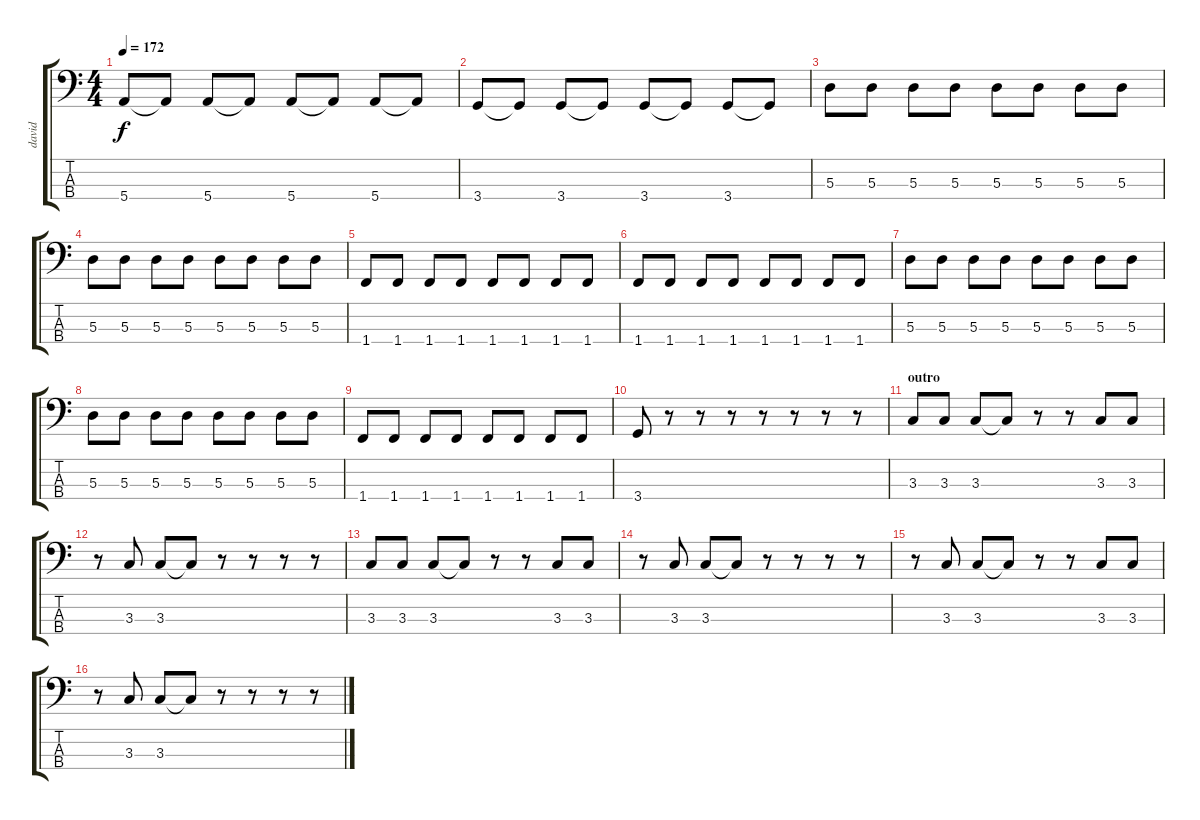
\track ("david" "david") {instrument electricbassfinger}
\staff {score tabs}
\tuning (G2 D2 A1 E1) {hide}
\ts (4 4)
\tempo 172
\clef f4
\ks c
5.4.8{dy f} 5.4{t}.8 5.4.8 5.4{t}.8 5.4.8 5.4{t}.8 5.4.8 5.4{t}.8 |
3.4.8 3.4{t}.8 3.4.8 3.4{t}.8 3.4.8 3.4{t}.8 3.4.8 3.4{t}.8 |
5.3.8 5.3.8 5.3.8 5.3.8 5.3.8 5.3.8 5.3.8 5.3.8 |
5.3.8 5.3.8 5.3.8 5.3.8 5.3.8 5.3.8 5.3.8 5.3.8 |
1.4.8 1.4.8 1.4.8 1.4.8 1.4.8 1.4.8 1.4.8 1.4.8 |
1.4.8 1.4.8 1.4.8 1.4.8 1.4.8 1.4.8 1.4.8 1.4.8 |
5.3.8 5.3.8 5.3.8 5.3.8 5.3.8 5.3.8 5.3.8 5.3.8 |
5.3.8 5.3.8 5.3.8 5.3.8 5.3.8 5.3.8 5.3.8 5.3.8 |
1.4.8 1.4.8 1.4.8 1.4.8 1.4.8 1.4.8 1.4.8 1.4.8 |
3.4.8 r.8 r.8 r.8 r.8 r.8 r.8 r.8 |
\section ("" "outro")
3.3.8 3.3.8 3.3.8 3.3{t}.8 r.8 r.8 3.3.8 3.3.8 |
r.8 3.3.8 3.3.8 3.3{t}.8 r.8 r.8 r.8 r.8 |
3.3.8 3.3.8 3.3.8 3.3{t}.8 r.8 r.8 3.3.8 3.3.8 |
r.8 3.3.8 3.3.8 3.3{t}.8 r.8 r.8 r.8 r.8 |
r.8 3.3.8 3.3.8 3.3{t}.8 r.8 r.8 3.3.8 3.3.8 |
r.8 3.3.8 3.3.8 3.3{t}.8 r.8 r.8 r.8 r.8
